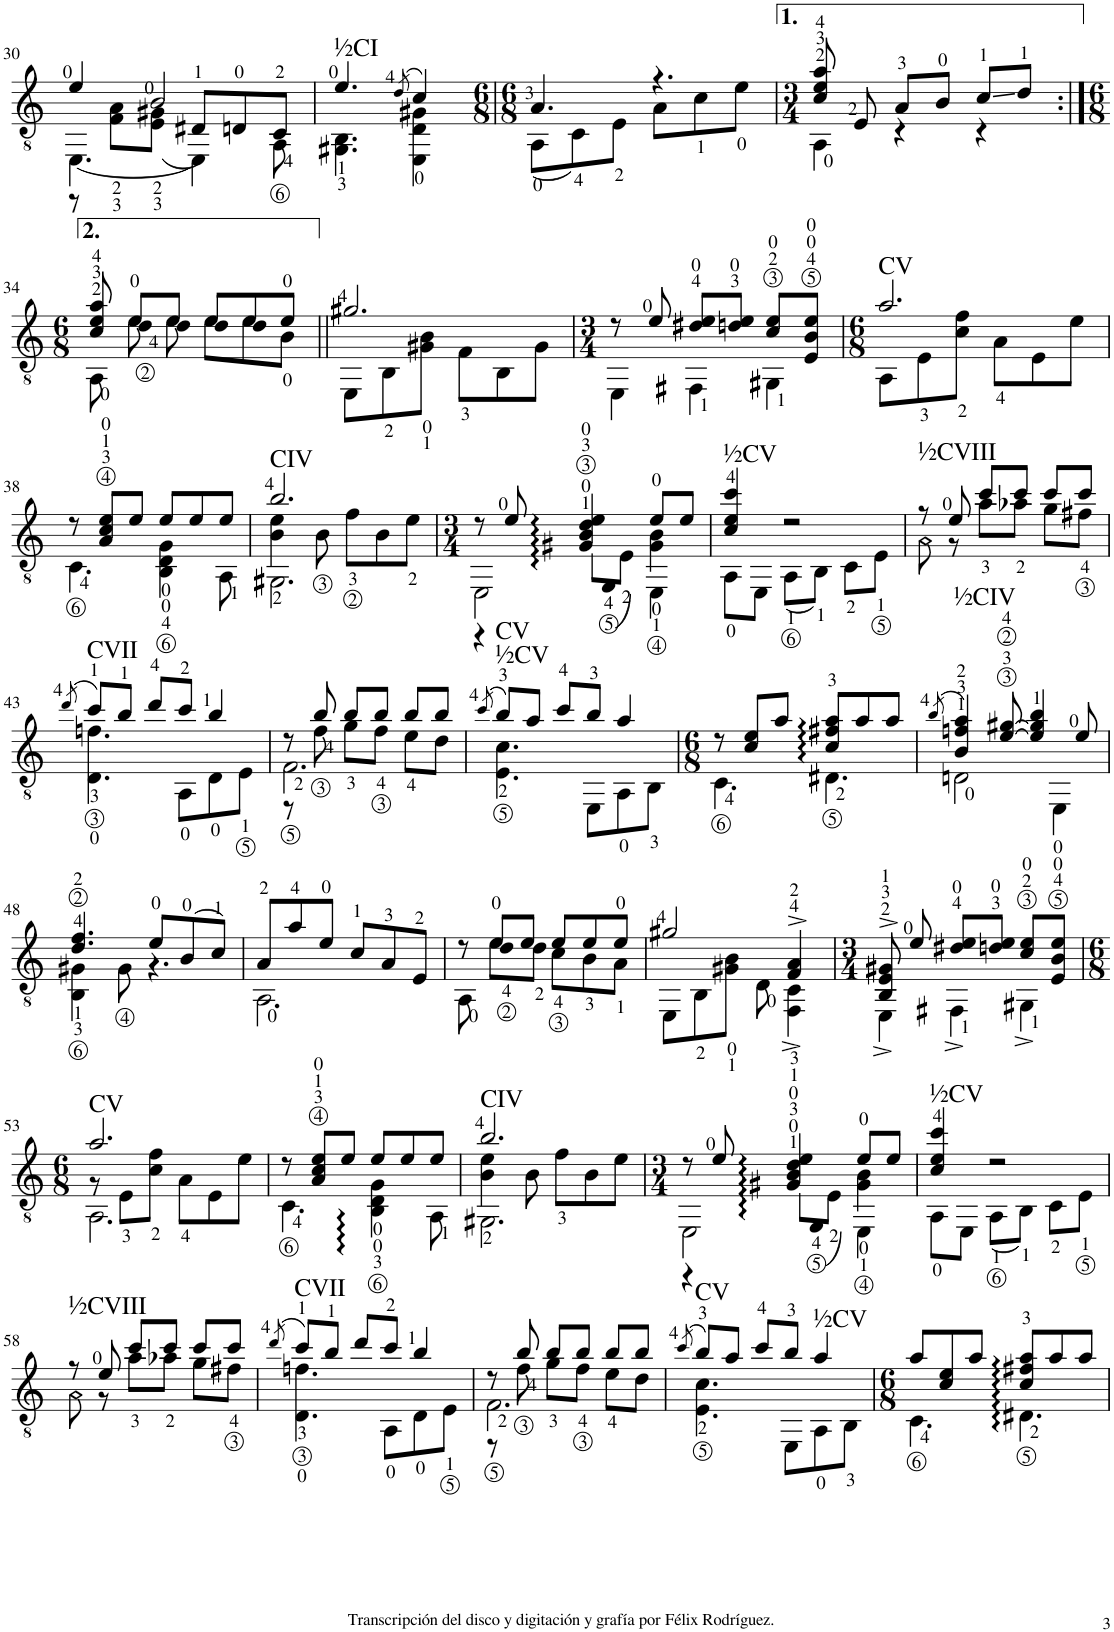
**kern
*part1
*staff1
*I"Guitar
!!LO:PB:g=z
*clefGv2
*k[]
*M6/8
=30
*^
*	*^
4e/	[4.EE\	8r
.	.	8F\ 8A\L
2B/	.	(8E\ 8G#X\J
.	4EE\]	8D#X/L)
.	.	8Dn/
.	8AA\	8C/J
=31	=31	=31
!LO:TX:a:t=½CI	!	!
*	*v	*v
4.e/	4.GG#X\ 4.BB\
(8qd/	.
4c/)	4EE\ 4D\ 4G#X\
=32	=32
*M6/8	*
4.A/	(8AA\L
.	8C\)
.	8E\J
4.r	8A\L
.	8c\
.	8e\J
=33	=33
*M3/4	*
8c/ 8e/ 8a/	4AA\
8E/	.
8A/L	4r
8B/J	.
8c/L	4r
8d/J	.
!!LO:LB:g=z	!!
=34:|!	=34:|!
*M6/8	*
8c/ 8e/ 8a/	8AA\
8e/L	8e\
8e/J	8e\
8e/L	8e\L
8e/	8e\
8e/J	8B\J
=35||	=35||
2.g#X/	8EE\L
.	8BB\
.	8G#X\ 8B\J
.	8F\L
.	8BB\
.	8G#\J
=36	=36
*M3/4	*
8r	4EE\
8e/	.
8d#X/ 8e/L	4FF#X\
8dn/ 8e/J	.
8c/ 8e/L	4GG#X\
8E/ 8B/ 8e/J	.
=37	=37
*M6/8	*
!LO:TX:a:t=CV	!
2.a/	8AA\L
.	8E\
.	8c\ 8f\J
.	8A\L
.	8E\
.	8e\J
!!LO:LB:g=z	!!
=38	=38
8r	4.C\
8A/ 8c/ 8e/L	.
8e/J	.
8e/L	4BB\ 4D\ 4G\
8e/	.
8e/J	8AA\
=39	=39
*	*^
!LO:TX:a:t=CIV	!	!
2.b/	2.GG#X\	4B\ 4e\
.	.	8B\
.	.	8f\L
.	.	8B\
.	.	8e\J
=40	=40	=40
*M3/4	*	*
8r	2EE\	4r
8e/	.	.
4G#X/ 4B/ 4d/ 4e/	.	(8F\L
.	.	8E\J)
8e/L	4EE\	4G#\ 4B\
8e/J	.	.
*	*v	*v
=41	=41
!LO:TX:a:t=½CV	!
4c/ 4e/ 4cc/	8AA\L
.	8EE\J
2r	(8AA\L
.	8BB\J)
.	8C\L
.	8E\J
=42	=42
!LO:TX:a:t=½CVIII	!
!	!LO:N:head=open
8r	8A\
8e/	8r
8cc/L	8a\L
8cc/J	8a-X\J
8cc/L	8g\L
8cc/J	8f#X\J
!!LO:LB:g=z	!!
=43	=43
(8qdd/	.
!LO:TX:a:t=CVII	!
8cc/L)	4.D\ 4.fn\
8b/J	.
8dd/L	.
8cc/J	8AA\L
4b/	8D\
.	8E\J
=44	=44
*	*^
8r	2.F\	8r
8b/	.	8f\
8b/L	.	8g\L
8b/J	.	8f\J
8b/L	.	8e\L
8b/J	.	8d\J
*v	*v	*v
=45
(8qcc/
*^
!LO:TX:a:t=½CV	!
!LO:TX:a:t=CV	!
8b/L)	4.E\ 4.c\
8a/J	.
8cc/L	.
8b/J	8EE\L
4a/	8AA\
.	8BB\J
=46	=46
*M6/8	*
8r	4.C\
8c/ 8e/L	.
8a/J	.
8c/ 8f#X/ 8a/L	4.D#X\
8a/	.
8a/J	.
=47	=47
(8qb/	.
!LO:TX:a:t=½CIV	!
4B/ 4fn/ 4a/)	2Dn\
[8e/ [8g#X/	.
4e/] 4g#/] 4b/	.
.	4EE\
8e/	.
!!LO:LB:g=z	!!
=48	=48
4.d/ 4.f/	4BB\ 4G#X\
.	8G#\
8e/L	4.r
(8B/	.
8c/J)	.
=49	=49
8A/L	2.AA\
8a/	.
8e/J	.
8c/L	.
8A/	.
8E/J	.
=50	=50
8r	8AA\
8e/L	8e\L
8e/J	8d\J
8e/L	8c\L
8e/	8B\
8e/J	8A\J
=51	=51
2g#X/	8EE\L
.	8BB\
.	8G#X\ 8B\J
.	8D\
4F/^ 4A/^	4FF\^ 4C\^
=52	=52
*M3/4	*
8BB/^ 8E/^ 8G#X/^	4EE^\
8e/	.
8d#X/ 8e/L	4FF#X^\
8dn/ 8e/J	.
8c/ 8e/L	4GG#X^\
8E/ 8B/ 8e/J	.
*v	*v
!!LO:LB:g=z
=53
*M6/8
*^
*	*^
!LO:TX:a:t=CV	!	!
2.a/	8r	2.AA\
.	8E\L	.
.	8c\ 8f\J	.
.	8A\L	.
.	8E\	.
.	8e\J	.
*	*v	*v
=54	=54
8r	4.C\
8A/ 8c/ 8e/L	.
8e/J	.
8e/L	4BB\ 4D\ 4G\
8e/	.
8e/J	8AA\
=55	=55
*	*^
!LO:TX:a:t=CIV	!	!
2.b/	2.GG#X\	4B\ 4e\
.	.	8B\
.	.	8f\L
.	.	8B\
.	.	8e\J
=56	=56	=56
*M3/4	*	*
8r	2EE\	4r
8e/	.	.
4G#X/ 4B/ 4d/ 4e/	.	(8F\L
.	.	8E\J)
8e/L	4EE\	4G#\ 4B\
8e/J	.	.
*	*v	*v
=57	=57
!LO:TX:a:t=½CV	!
4c/ 4e/ 4cc/	8AA\L
.	8EE\J
2r	(8AA\L
.	8BB\J)
.	8C\L
.	8E\J
!!LO:LB:g=z	!!
=58	=58
!LO:TX:a:t=½CVIII	!
!	!LO:N:head=open
8r	8A\
8e/	8r
8cc/L	8a\L
8cc/J	8a-X\J
8cc/L	8g\L
8cc/J	8f#X\J
=59	=59
(8qdd/	.
!LO:TX:a:t=CVII	!
8cc/L)	4.D\ 4.fn\
8b/J	.
8dd/L	.
8cc/J	8AA\L
4b/	8D\
.	8E\J
=60	=60
*	*^
8r	2.F\	8r
8b/	.	8f\
8b/L	.	8g\L
8b/J	.	8f\J
8b/L	.	8e\L
8b/J	.	8d\J
*v	*v	*v
=61
(8qcc/
*^
!LO:TX:a:t=CV	!
8b/L)	4.E\ 4.c\
8a/J	.
8cc/L	.
8b/J	8EE\L
!LO:TX:a:t=½CV	!
4a/	8AA\
.	8BB\J
=62	=62
*M6/8	*
8a/L	4.C\
8c/ 8e/	.
8a/J	.
8c/ 8f#X/ 8a/L	4.D#X\
8a/	.
8a/J	.
*v	*v
=
*-
